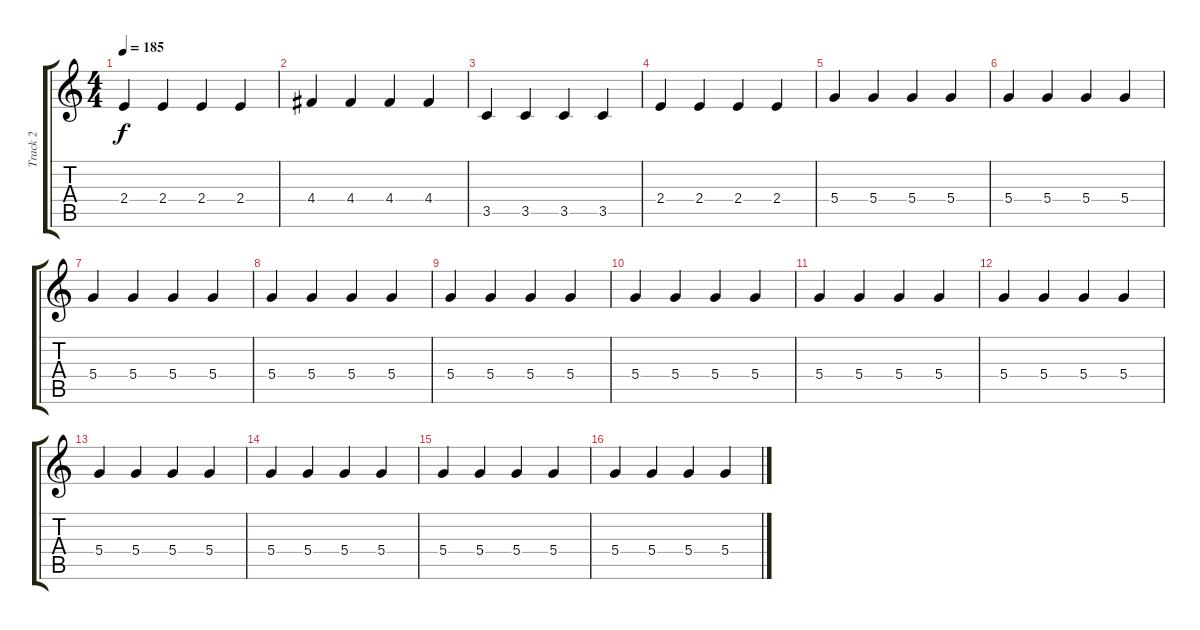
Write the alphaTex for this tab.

\track ("Track 2" "Track 2") {instrument electricguitarjazz}
\staff {score tabs}
\tuning (E4 B3 G3 D3 A2 E2) {hide}
\ts (4 4)
\tempo 185
\clef g2
\ks c
2.4.4{dy f} 2.4.4 2.4.4 2.4.4 |
4.4.4 4.4.4 4.4.4 4.4.4 |
3.5.4 3.5.4 3.5.4 3.5.4 |
2.4.4 2.4.4 2.4.4 2.4.4 |
5.4.4 5.4.4 5.4.4 5.4.4 |
5.4.4 5.4.4 5.4.4 5.4.4 |
5.4.4 5.4.4 5.4.4 5.4.4 |
5.4.4 5.4.4 5.4.4 5.4.4 |
5.4.4 5.4.4 5.4.4 5.4.4 |
5.4.4 5.4.4 5.4.4 5.4.4 |
5.4.4 5.4.4 5.4.4 5.4.4 |
5.4.4 5.4.4 5.4.4 5.4.4 |
5.4.4 5.4.4 5.4.4 5.4.4 |
5.4.4 5.4.4 5.4.4 5.4.4 |
5.4.4 5.4.4 5.4.4 5.4.4 |
5.4.4 5.4.4 5.4.4 5.4.4
